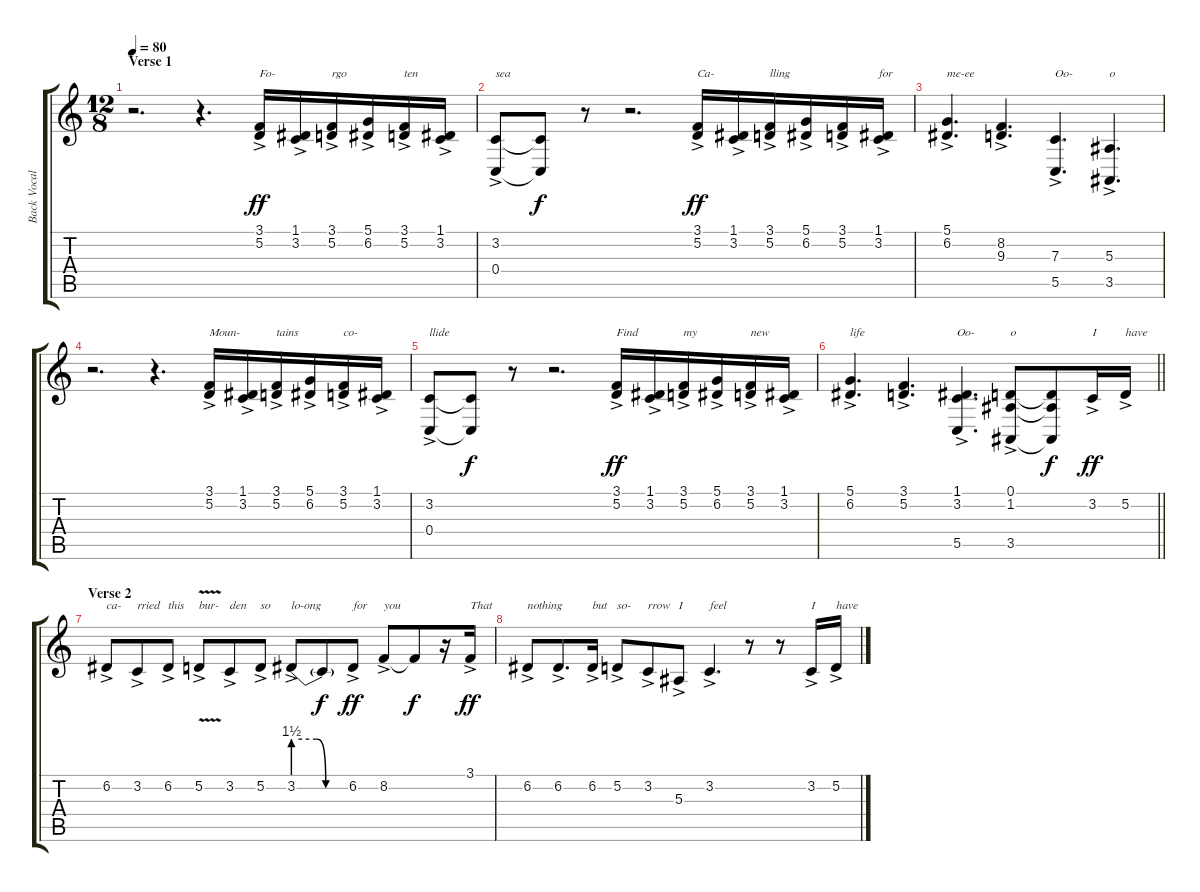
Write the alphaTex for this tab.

\track ("Back Vocal" "Back Vocal") {instrument choiraahs}
\staff {score tabs}
\tuning (D4 A3 F3 C3 G2 D2) {hide}
\ts (12 8)
\section ("" "Verse 1")
\tempo 80
\clef g2
\ks c
r.2{d dy ff} r.4{d} (3.1{ac} 5.2{ac}).16{txt "Fo-"} (1.1{ac} 3.2{ac}).16 (3.1{ac} 5.2{ac}).16{txt "rgo"} (5.1{ac} 6.2{ac}).16 (3.1{ac} 5.2{ac}).16{txt "ten"} (1.1{ac} 3.2{ac}).16 |
(3.2{ac} 0.4{ac}).8{txt "sea"} (3.2{t} 0.4{t}).8{dy f} r.8 r.2{d} (3.1{ac} 5.2{ac}).16{txt "Ca-" dy ff} (1.1{ac} 3.2{ac}).16 (3.1{ac} 5.2{ac}).16{txt "lling"} (5.1{ac} 6.2{ac}).16 (3.1{ac} 5.2{ac}).16 (1.1{ac} 3.2{ac}).16{txt "for"} |
(5.1{ac} 6.2{ac}).4{d txt "me-ee"} (8.2{ac} 9.3{ac}).4{d} (7.3{ac} 5.5{ac}).4{d txt "Oo-"} (5.3{ac} 3.5{ac}).4{d txt "o"} |
r.2{d} r.4{d} (3.1{ac} 5.2{ac}).16{txt "Moun-"} (1.1{ac} 3.2{ac}).16 (3.1{ac} 5.2{ac}).16{txt "tains"} (5.1{ac} 6.2{ac}).16 (3.1{ac} 5.2{ac}).16{txt "co-"} (1.1{ac} 3.2{ac}).16 |
(3.2{ac} 0.4{ac}).8{txt "llide"} (3.2{t} 0.4{t}).8{dy f} r.8 r.2{d} (3.1{ac} 5.2{ac}).16{txt "Find" dy ff} (1.1{ac} 3.2{ac}).16 (3.1{ac} 5.2{ac}).16{txt "my"} (5.1{ac} 6.2{ac}).16 (3.1{ac} 5.2{ac}).16{txt "new"} (1.1{ac} 3.2{ac}).16 |
\barLineRight lightlight
(5.1{ac} 6.2{ac}).4{d txt "life"} (3.1{ac} 5.2{ac}).4{d} (1.1{ac} 3.2{ac} 5.5{ac}).4{d txt "Oo-"} (0.1{ac} 1.2{ac} 3.5{ac}).8{txt "o"} (0.1{t} 1.2{t} 3.5{t}).8{dy f} 3.2{ac}.16{txt "I" dy ff} 5.2{ac}.16{txt "have"} |
\section ("" "Verse 2")
6.2{ac}.8{txt "ca-"} 3.2{ac}.8{txt "rried"} 6.2{ac}.8{txt "this"} 5.2{v ac}.8{txt "bur-"} 3.2{ac}.8{txt "den"} 5.2{ac}.8{txt "so"} 3.2{be (custom 0 6 25 6 35 0 60 0) ac}.8{txt "lo-ong"} 3.2{t}.8{dy f} 6.2{ac}.8{txt "for" dy ff} 8.2{ac}.8{txt "you"} 8.2{t}.8{dy f} r.16 3.1{ac}.16{txt "That" dy ff} |
6.2{ac}.8{txt "nothing"} 6.2{ac}.8{d} 6.2{ac}.16{txt "but"} 5.2{ac}.8{txt "so-"} 3.2{ac}.8{txt "rrow"} 5.3{ac}.8{txt "I"} 3.2{ac}.4{d txt "feel"} r.8 r.8 3.2{ac}.16{txt "I"} 5.2{ac}.16{txt "have"}
